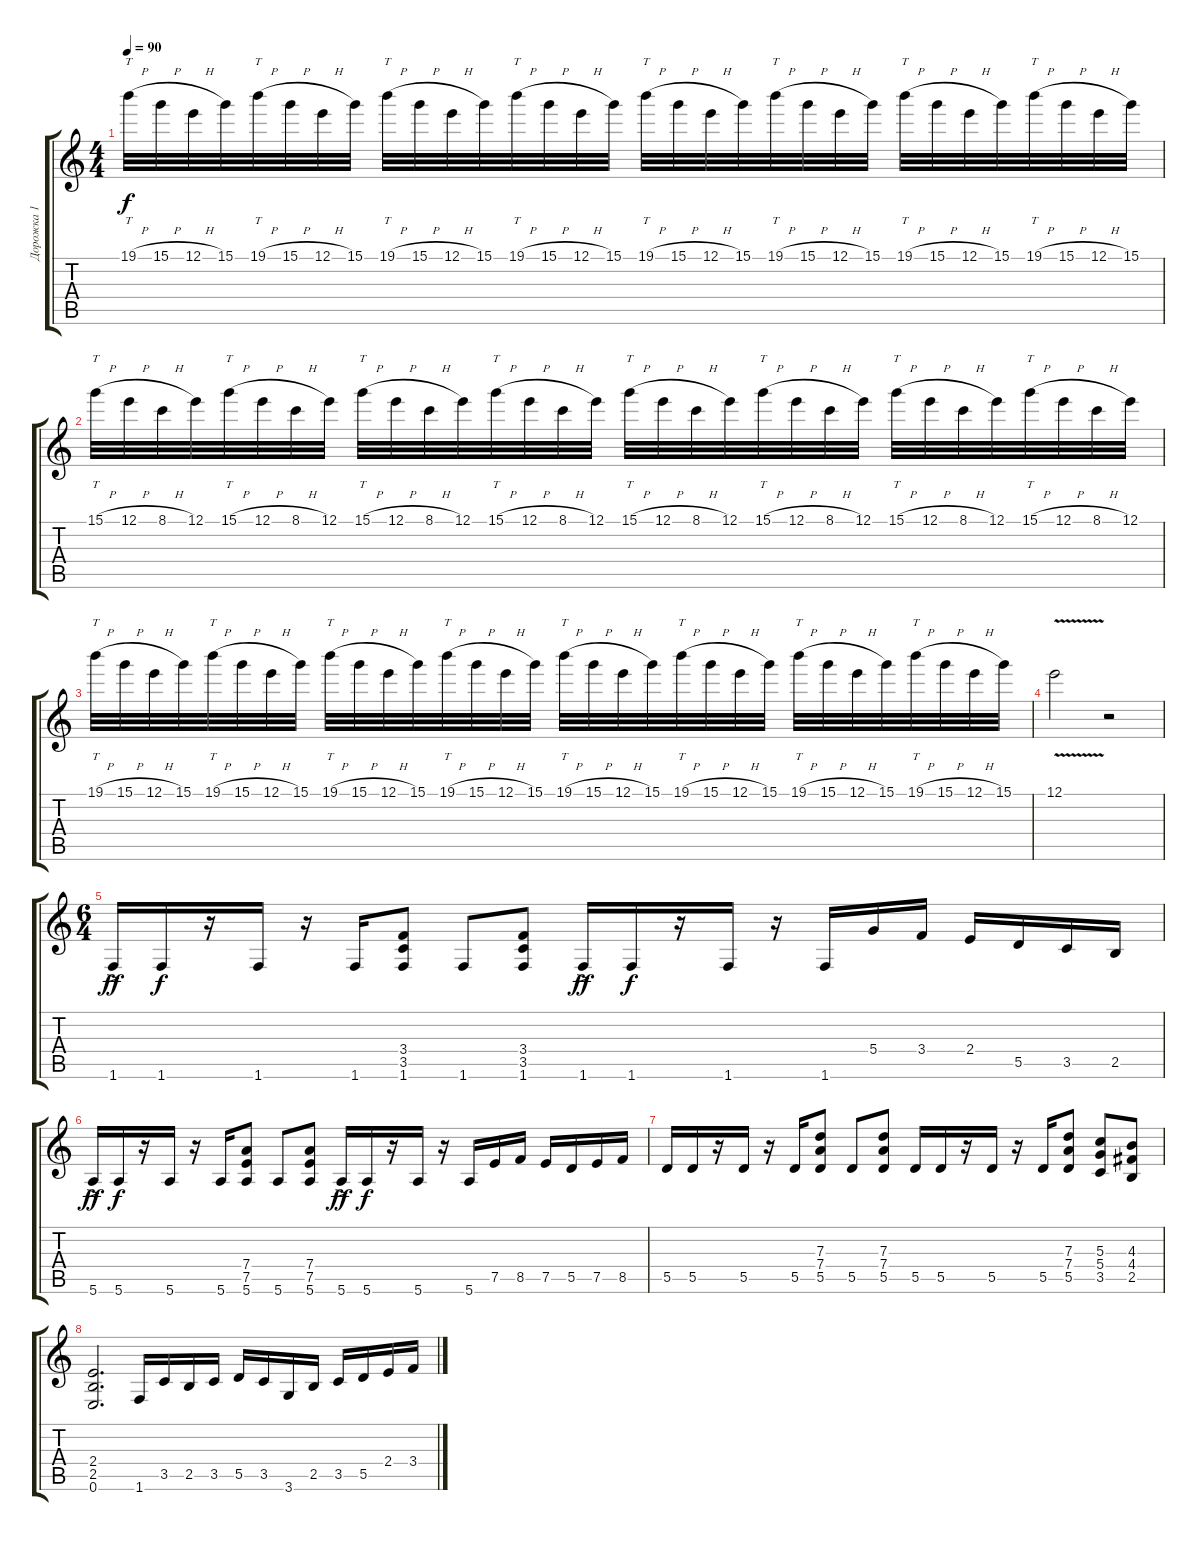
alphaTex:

\track ("Дорожка 1" "Дорожка 1") {instrument distortionguitar}
\staff {score tabs}
\tuning (E4 B3 G3 D3 A2 E2) {hide}
\ts (4 4)
\tempo 90
\clef g2
\ks c
19.1{h}.32{tt dy f} 15.1{h}.32 12.1{h}.32 15.1.32 19.1{h}.32{tt} 15.1{h}.32 12.1{h}.32 15.1.32 19.1{h}.32{tt} 15.1{h}.32 12.1{h}.32 15.1.32 19.1{h}.32{tt} 15.1{h}.32 12.1{h}.32 15.1.32 19.1{h}.32{tt} 15.1{h}.32 12.1{h}.32 15.1.32 19.1{h}.32{tt} 15.1{h}.32 12.1{h}.32 15.1.32 19.1{h}.32{tt} 15.1{h}.32 12.1{h}.32 15.1.32 19.1{h}.32{tt} 15.1{h}.32 12.1{h}.32 15.1.32 |
15.1{h}.32{tt} 12.1{h}.32 8.1{h}.32 12.1.32 15.1{h}.32{tt} 12.1{h}.32 8.1{h}.32 12.1.32 15.1{h}.32{tt} 12.1{h}.32 8.1{h}.32 12.1.32 15.1{h}.32{tt} 12.1{h}.32 8.1{h}.32 12.1.32 15.1{h}.32{tt} 12.1{h}.32 8.1{h}.32 12.1.32 15.1{h}.32{tt} 12.1{h}.32 8.1{h}.32 12.1.32 15.1{h}.32{tt} 12.1{h}.32 8.1{h}.32 12.1.32 15.1{h}.32{tt} 12.1{h}.32 8.1{h}.32 12.1.32 |
19.1{h}.32{tt} 15.1{h}.32 12.1{h}.32 15.1.32 19.1{h}.32{tt} 15.1{h}.32 12.1{h}.32 15.1.32 19.1{h}.32{tt} 15.1{h}.32 12.1{h}.32 15.1.32 19.1{h}.32{tt} 15.1{h}.32 12.1{h}.32 15.1.32 19.1{h}.32{tt} 15.1{h}.32 12.1{h}.32 15.1.32 19.1{h}.32{tt} 15.1{h}.32 12.1{h}.32 15.1.32 19.1{h}.32{tt} 15.1{h}.32 12.1{h}.32 15.1.32 19.1{h}.32{tt} 15.1{h}.32 12.1{h}.32 15.1.32 |
12.1{v}.2 r.2 |
\ts (6 4)
1.6{ac}.16{dy ff} 1.6.16{dy f} r.16 1.6.16 r.16 1.6.16 (3.4 3.5 1.6).8 1.6.8 (3.4 3.5 1.6).8 1.6{ac}.16{dy ff} 1.6.16{dy f} r.16 1.6.16 r.16 1.6.16 5.4.16 3.4.16 2.4.16 5.5.16 3.5.16 2.5.16 |
5.6{ac}.16{dy ff} 5.6.16{dy f} r.16 5.6.16 r.16 5.6.16 (7.4 7.5 5.6).8 5.6.8 (7.4 7.5 5.6).8 5.6{ac}.16{dy ff} 5.6.16{dy f} r.16 5.6.16 r.16 5.6.16 7.5.16 8.5.16 7.5.16 5.5.16 7.5.16 8.5.16 |
5.5.16 5.5.16 r.16 5.5.16 r.16 5.5.16 (7.3 7.4 5.5).8 5.5.8 (7.3 7.4 5.5).8 5.5.16 5.5.16 r.16 5.5.16 r.16 5.5.16 (7.3 7.4 5.5).8 (5.3 5.4 3.5).8 (4.3 4.4 2.5).8 |
(2.4 2.5 0.6).2{d} 1.6.16 3.5.16 2.5.16 3.5.16 5.5.16 3.5.16 3.6.16 2.5.16 3.5.16 5.5.16 2.4.16 3.4.16
